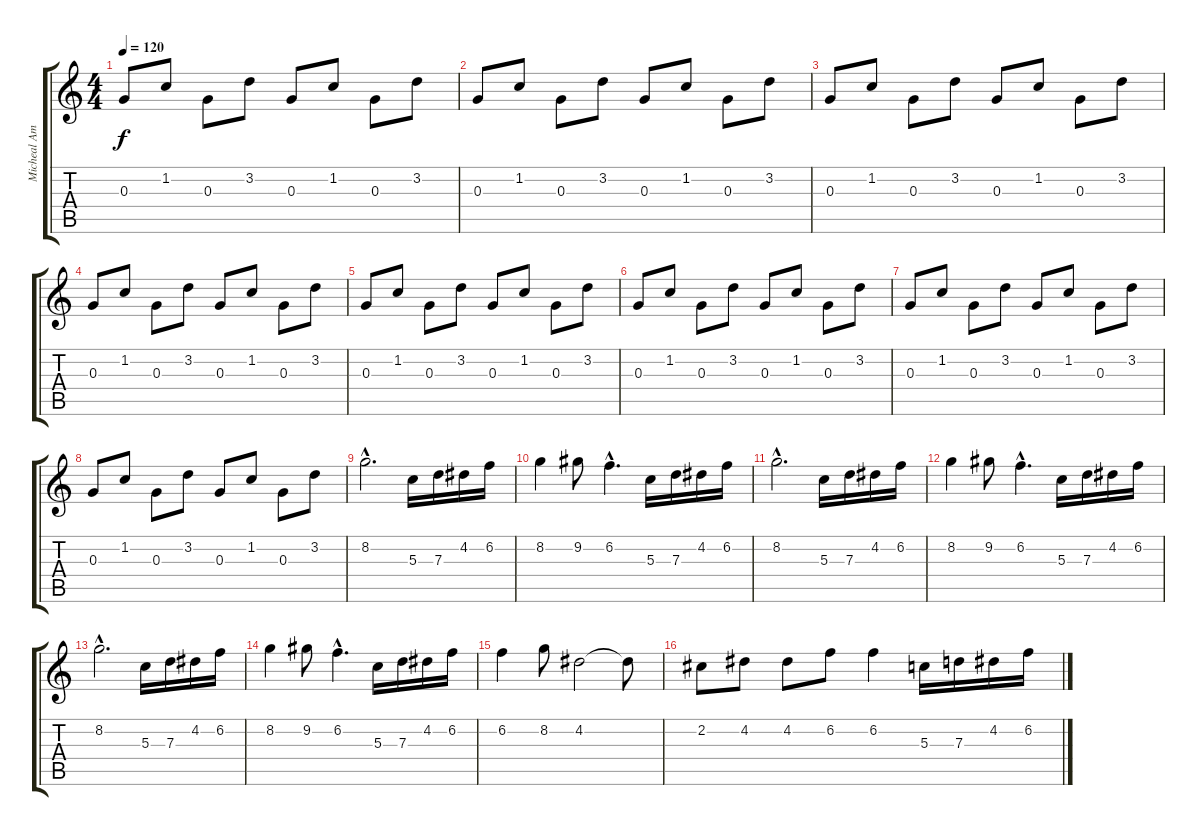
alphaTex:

\track ("Micheal Amott" "Micheal Am") {instrument overdrivenguitar}
\staff {score tabs}
\tuning (E4 B3 G3 D3 A2 E2) {hide}
\ts (4 4)
\tempo 120
\clef g2
\ks c
0.3.8{dy f} 1.2.8 0.3.8 3.2.8 0.3.8 1.2.8 0.3.8 3.2.8 |
0.3.8 1.2.8 0.3.8 3.2.8 0.3.8 1.2.8 0.3.8 3.2.8 |
0.3.8 1.2.8 0.3.8 3.2.8 0.3.8 1.2.8 0.3.8 3.2.8 |
0.3.8 1.2.8 0.3.8 3.2.8 0.3.8 1.2.8 0.3.8 3.2.8 |
0.3.8 1.2.8 0.3.8 3.2.8 0.3.8 1.2.8 0.3.8 3.2.8 |
0.3.8 1.2.8 0.3.8 3.2.8 0.3.8 1.2.8 0.3.8 3.2.8 |
0.3.8 1.2.8 0.3.8 3.2.8 0.3.8 1.2.8 0.3.8 3.2.8 |
0.3.8 1.2.8 0.3.8 3.2.8 0.3.8 1.2.8 0.3.8 3.2.8 |
8.2{hac}.2{d volume 16} 5.3.16 7.3.16 4.2.16 6.2.16 |
8.2.4 9.2.8 6.2{hac}.4{d} 5.3.16 7.3.16 4.2.16 6.2.16 |
8.2{hac}.2{d} 5.3.16 7.3.16 4.2.16 6.2.16 |
8.2.4 9.2.8 6.2{hac}.4{d} 5.3.16 7.3.16 4.2.16 6.2.16 |
8.2{hac}.2{d} 5.3.16 7.3.16 4.2.16 6.2.16 |
8.2.4 9.2.8 6.2{hac}.4{d} 5.3.16 7.3.16 4.2.16 6.2.16 |
6.2.4 8.2.8 4.2.2 4.2{t}.8 |
2.2.8 4.2.8 4.2.8 6.2.8 6.2.4 5.3.16 7.3.16 4.2.16 6.2.16
